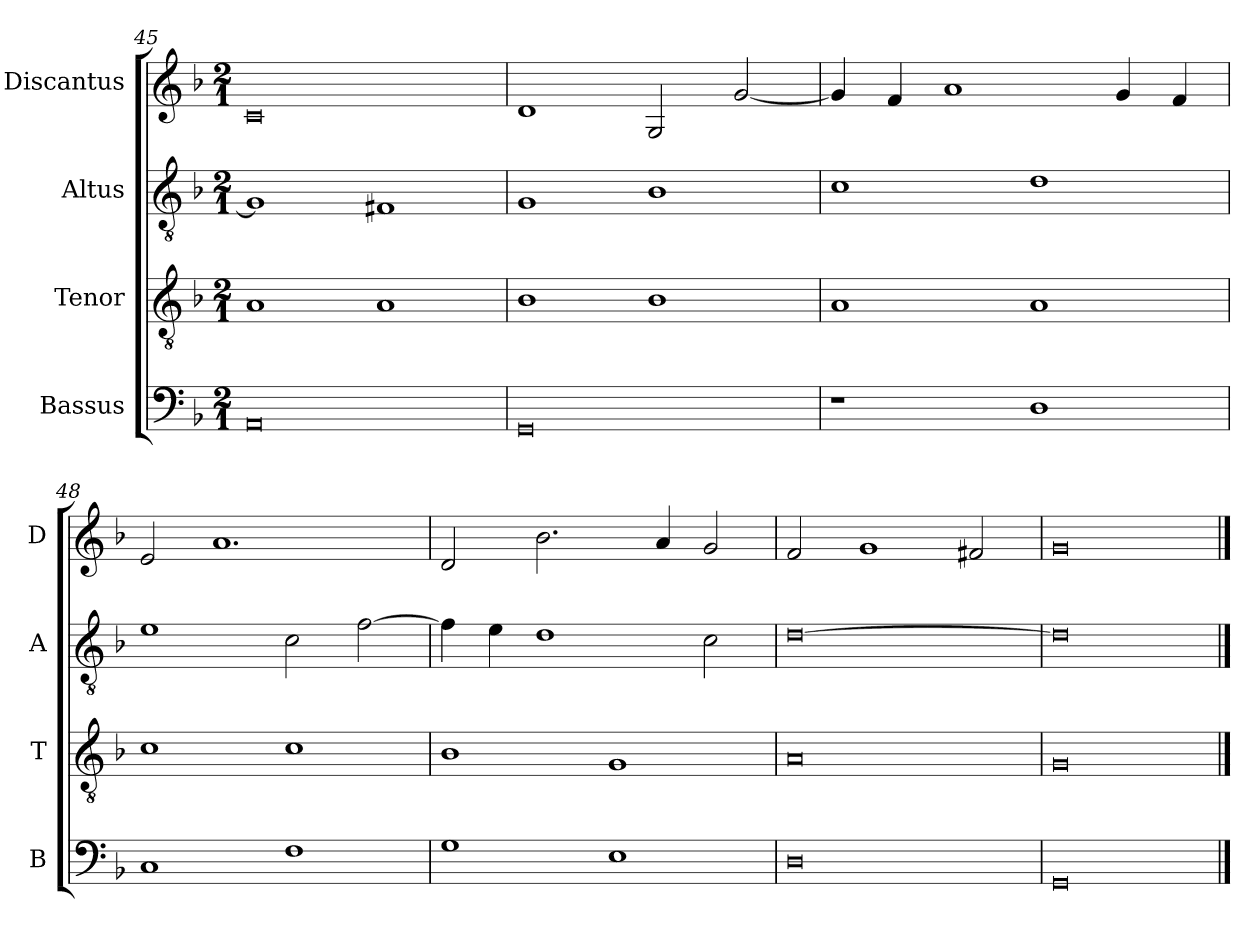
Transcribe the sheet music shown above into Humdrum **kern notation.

**kern	**kern	**kern	**kern
*part4	*part3	*part2	*part1
*staff4	*staff3	*staff2	*staff1
*I"Bassus	*I"Tenor	*I"Altus	*I"Discantus
*I'B	*I'T	*I'A	*I'D
*clefF4	*clefGv2	*clefGv2	*clefG2
*k[b-]	*k[b-]	*k[b-]	*k[b-]
*M2/1	*M2/1	*M2/1	*M2/1
=45	=45	=45	=45
0AA	1A	1G]	0c
.	1A	1F#X	.
=46	=46	=46	=46
0GG	1B-	1G	1d
.	1B-	1B-	2G/
.	.	.	[2g/
=47	=47	=47	=47
1r	1A	1c	4g/]
.	.	.	4f/
.	.	.	1a
1D	1A	1d	.
.	.	.	4g/
.	.	.	4f/
=48	=48	=48	=48
1C	1c	1e	2e/
.	.	.	1.a
1F	1c	2c\	.
.	.	[2f\	.
=49	=49	=49	=49
1G	1B-	4f\]	2d/
.	.	4e\	.
.	.	1d	2.b-\
1E	1G	.	.
.	.	.	4a/
.	.	2c\	2g/
=50	=50	=50	=50
0D	0A	[0d	2f/
.	.	.	1g
.	.	.	2f#X/
=51	=51	=51	=51
0GG	0G	0d]	0g
==	==	==	==
*-	*-	*-	*-
